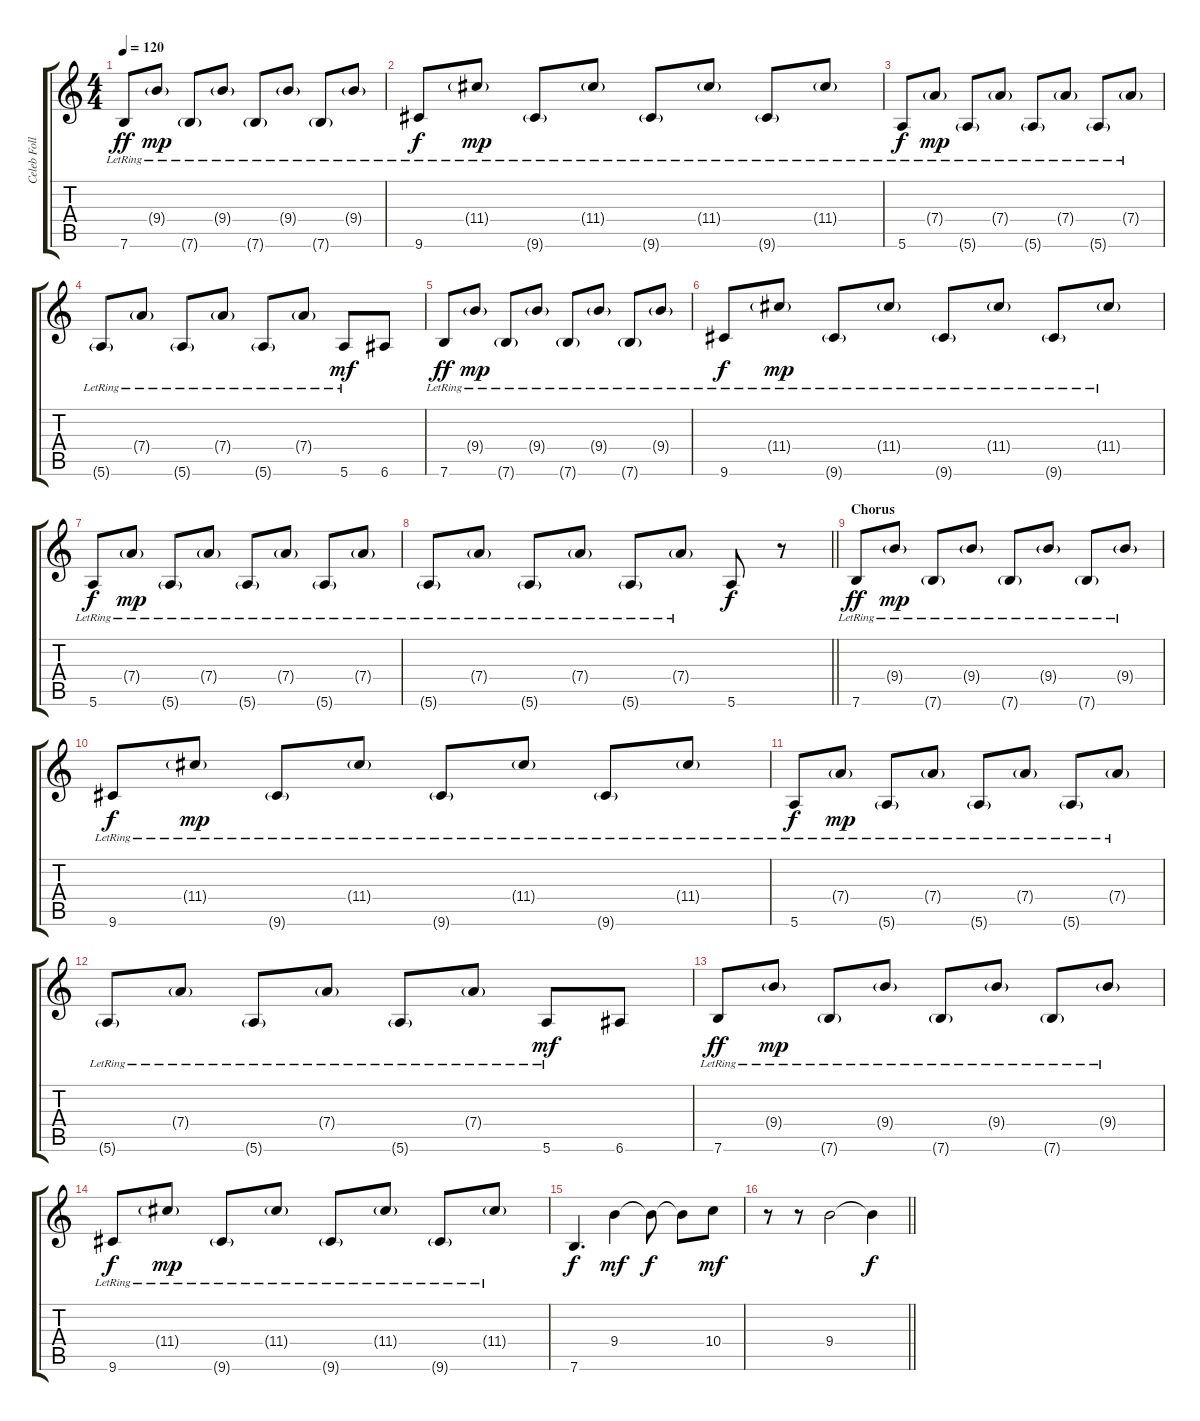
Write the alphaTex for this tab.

\track ("Celeb Followill - Guitar I" "Celeb Foll") {instrument acousticguitarsteel}
\staff {score tabs}
\tuning (E4 B3 G3 D3 A2 E2) {hide}
\ts (4 4)
\tempo 120
\clef g2
\ks c
7.6{lr}.8{dy ff} 9.4{g lr}.8{dy mp} 7.6{g lr}.8 9.4{g lr}.8 7.6{g lr}.8 9.4{g lr}.8 7.6{g lr}.8 9.4{g lr}.8 |
9.6{lr}.8{dy f} 11.4{g lr}.8{dy mp} 9.6{g lr}.8 11.4{g lr}.8 9.6{g lr}.8 11.4{g lr}.8 9.6{g lr}.8 11.4{g lr}.8 |
5.6{lr}.8{dy f} 7.4{g lr}.8{dy mp} 5.6{g lr}.8 7.4{g lr}.8 5.6{g lr}.8 7.4{g lr}.8 5.6{g lr}.8 7.4{g lr}.8 |
5.6{g lr}.8 7.4{g lr}.8 5.6{g lr}.8 7.4{g lr}.8 5.6{g lr}.8 7.4{g lr}.8 5.6{lr}.8{dy mf} 6.6.8 |
7.6{lr}.8{dy ff} 9.4{g lr}.8{dy mp} 7.6{g lr}.8 9.4{g lr}.8 7.6{g lr}.8 9.4{g lr}.8 7.6{g lr}.8 9.4{g lr}.8 |
9.6{lr}.8{dy f} 11.4{g lr}.8{dy mp} 9.6{g lr}.8 11.4{g lr}.8 9.6{g lr}.8 11.4{g lr}.8 9.6{g lr}.8 11.4{g lr}.8 |
5.6{lr}.8{dy f} 7.4{g lr}.8{dy mp} 5.6{g lr}.8 7.4{g lr}.8 5.6{g lr}.8 7.4{g lr}.8 5.6{g lr}.8 7.4{g lr}.8 |
\barLineRight lightlight
5.6{g lr}.8 7.4{g lr}.8 5.6{g lr}.8 7.4{g lr}.8 5.6{g lr}.8 7.4{g lr}.8 5.6.8{dy f} r.8 |
\section ("" "Chorus")
7.6{lr}.8{dy ff} 9.4{g lr}.8{dy mp} 7.6{g lr}.8 9.4{g lr}.8 7.6{g lr}.8 9.4{g lr}.8 7.6{g lr}.8 9.4{g lr}.8 |
9.6{lr}.8{dy f} 11.4{g lr}.8{dy mp} 9.6{g lr}.8 11.4{g lr}.8 9.6{g lr}.8 11.4{g lr}.8 9.6{g lr}.8 11.4{g lr}.8 |
5.6{lr}.8{dy f} 7.4{g lr}.8{dy mp} 5.6{g lr}.8 7.4{g lr}.8 5.6{g lr}.8 7.4{g lr}.8 5.6{g lr}.8 7.4{g lr}.8 |
5.6{g lr}.8 7.4{g lr}.8 5.6{g lr}.8 7.4{g lr}.8 5.6{g lr}.8 7.4{g lr}.8 5.6{lr}.8{dy mf} 6.6.8 |
7.6{lr}.8{dy ff} 9.4{g lr}.8{dy mp} 7.6{g lr}.8 9.4{g lr}.8 7.6{g lr}.8 9.4{g lr}.8 7.6{g lr}.8 9.4{g lr}.8 |
9.6{lr}.8{dy f} 11.4{g lr}.8{dy mp} 9.6{g lr}.8 11.4{g lr}.8 9.6{g lr}.8 11.4{g lr}.8 9.6{g lr}.8 11.4{g lr}.8 |
7.6.4{d dy f} 9.4.4{dy mf} 9.4{t}.8{dy f} 9.4{t}.8 10.4.8{dy mf} |
\barLineRight lightlight
r.8 r.8 9.4.2 9.4{t}.4{dy f}
